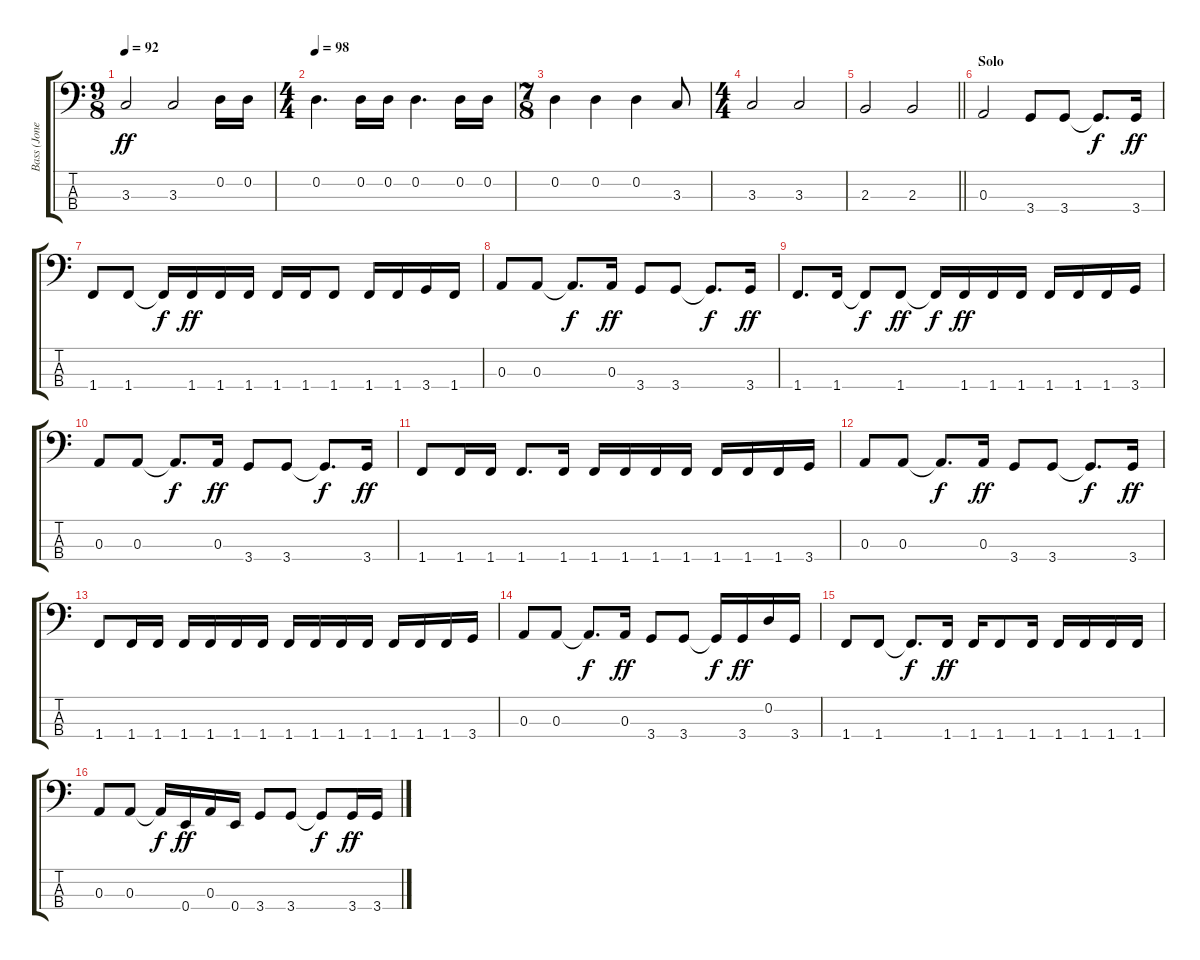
\track ("Bass (Jones)" "Bass (Jone") {instrument electricbassfinger}
\staff {score tabs}
\tuning (G2 D2 A1 E1) {hide}
\ts (9 8)
\tempo 92
\clef f4
\ks c
3.3.2{dy ff} 3.3.2 0.2.16 0.2.16 |
\ts (4 4)
\tempo 98
0.2.4{d} 0.2.16 0.2.16 0.2.4{d} 0.2.16 0.2.16 |
\ts (7 8)
0.2.4 0.2.4 0.2.4 3.3.8 |
\ts (4 4)
3.3.2 3.3.2 |
\barLineRight lightlight
2.3.2 2.3.2 |
\section ("" "Solo")
0.3.2 3.4.8 3.4.8 3.4{t}.8{d dy f} 3.4.16{dy ff} |
1.4.8 1.4.8 1.4{t}.16{dy f} 1.4.16{dy ff} 1.4.16 1.4.16 1.4.16 1.4.16 1.4.8 1.4.16 1.4.16 3.4.16 1.4.16 |
0.3.8 0.3.8 0.3{t}.8{d dy f} 0.3.16{dy ff} 3.4.8 3.4.8 3.4{t}.8{d dy f} 3.4.16{dy ff} |
1.4.8{d} 1.4.16 1.4{t}.8{dy f} 1.4.8{dy ff} 1.4{t}.16{dy f} 1.4.16{dy ff} 1.4.16 1.4.16 1.4.16 1.4.16 1.4.16 3.4.16 |
0.3.8 0.3.8 0.3{t}.8{d dy f} 0.3.16{dy ff} 3.4.8 3.4.8 3.4{t}.8{d dy f} 3.4.16{dy ff} |
1.4.8 1.4.16 1.4.16 1.4.8{d} 1.4.16 1.4.16 1.4.16 1.4.16 1.4.16 1.4.16 1.4.16 1.4.16 3.4.16 |
0.3.8 0.3.8 0.3{t}.8{d dy f} 0.3.16{dy ff} 3.4.8 3.4.8 3.4{t}.8{d dy f} 3.4.16{dy ff} |
1.4.8 1.4.16 1.4.16 1.4.16 1.4.16 1.4.16 1.4.16 1.4.16 1.4.16 1.4.16 1.4.16 1.4.16 1.4.16 1.4.16 3.4.16 |
0.3.8 0.3.8 0.3{t}.8{d dy f} 0.3.16{dy ff} 3.4.8 3.4.8 3.4{t}.16{dy f} 3.4.16{dy ff} 0.2.16 3.4.16 |
1.4.8 1.4.8 1.4{t}.8{d dy f} 1.4.16{dy ff} 1.4.16 1.4.8 1.4.16 1.4.16 1.4.16 1.4.16 1.4.16 |
0.3.8 0.3.8 0.3{t}.16{dy f} 0.4.16{dy ff} 0.3.16 0.4.16 3.4.8 3.4.8 3.4{t}.8{dy f} 3.4.16{dy ff} 3.4.16
